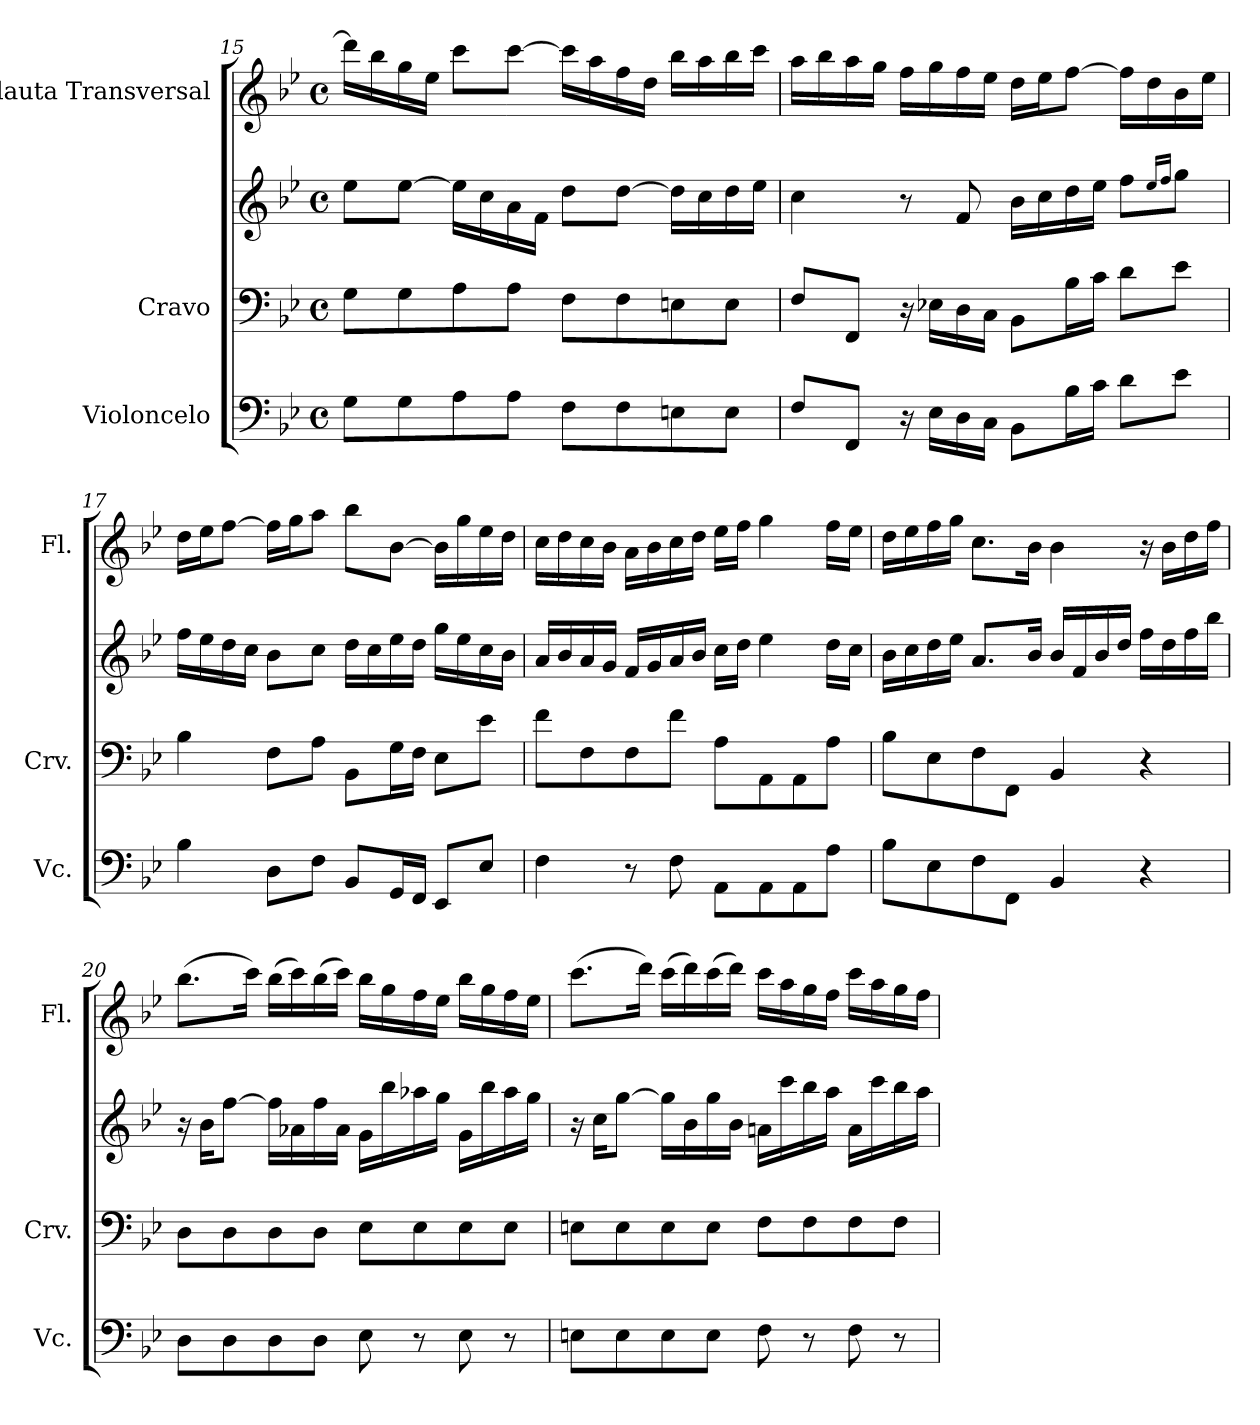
**kern	**kern	**kern	**kern
*part3	*part2	*part2	*part1
*staff4	*staff3	*staff2	*staff1
*I"Violoncelo	*I"Cravo	*	*I"Flauta Transversal
*I'Vc.	*I'Crv.	*	*I'Fl.
*clefF4	*clefF4	*clefG2	*clefG2
*k[b-e-]	*k[b-e-]	*k[b-e-]	*k[b-e-]
*M4/4	*M4/4	*M4/4	*M4/4
*met(c)	*met(c)	*met(c)	*met(c)
=15	=15	=15	=15
8G\L	8G\L	8ee-\L	16ddd\LL]
.	.	.	16bb-\
8G\	8G\	[8ee-\J	16gg\
.	.	.	16ee-\JJ
8A\	8A\	16ee-\LL]	8ccc\L
.	.	16cc\	.
8A\J	8A\J	16a\	[8ccc\J
.	.	16f\JJ	.
8F\L	8F\L	8dd\L	16ccc\LL]
.	.	.	16aa\
8F\	8F\	[8dd\J	16ff\
.	.	.	16dd\JJ
8En\	8En\	16dd\LL]	16bb-\LL
.	.	16cc\	16aa\
8E\J	8E\J	16dd\	16bb-\
.	.	16ee-\JJ	16ccc\JJ
!!LO:LB:g=z
=16	=16	=16	=16
8F/L	8F/L	4cc\	16aa\LL
.	.	.	16bb-\
8FF/J	8FF/J	.	16aa\
.	.	.	16gg\JJ
16r	16r	8r	16ff\LL
16E-\LL	16E-X\LL	.	16gg\
16D\	16D\	8f/	16ff\
16C\JJ	16C\JJ	.	16ee-\JJ
8BB-\L	8BB-\L	16b-\LL	16dd\LL
.	.	16cc\	16ee-\J
16B-\L	16B-\L	16dd\	[8ff\J
16c\JJ	16c\JJ	16ee-\JJ	.
8d\L	8d\L	8ff\L	16ff\LL]
.	.	.	16dd\
.	.	16qee-/LL	.
.	.	16qff/JJ	.
8e-\J	8e-\J	8gg\J	16b-\
.	.	.	16ee-\JJ
=17	=17	=17	=17
4B-\	4B-\	16ff\LL	16dd\LL
.	.	16ee-\	16ee-\J
.	.	16dd\	[8ff\J
.	.	16cc\JJ	.
8D\L	8F\L	8b-\L	16ff\LL]
.	.	.	16gg\J
8F\J	8A\J	8cc\J	8aa\J
8BB-/L	8BB-\L	16dd\LL	8bb-\L
.	.	16cc\	.
16GG/L	16G\L	16ee-\	[8b-\J
16FF/JJ	16F\JJ	16dd\JJ	.
8EE-/L	8E-\L	16gg\LL	16b-\LL]
.	.	16ee-\	16gg\
8E-/J	8e-\J	16cc\	16ee-\
.	.	16b-\JJ	16dd\JJ
!!LO:LB:g=z
=18	=18	=18	=18
4F\	8f\L	16a/LL	16cc\LL
.	.	16b-/	16dd\
.	8F\	16a/	16cc\
.	.	16g/JJ	16b-\JJ
8r	8F\	16f/LL	16a\LL
.	.	16g/	16b-\
8F\	8f\J	16a/	16cc\
.	.	16b-/JJ	16dd\JJ
8AA\L	8A\L	16cc\LL	16ee-\LL
.	.	16dd\JJ	16ff\JJ
8AA\	8AA\	4ee-\	4gg\
8AA\	8AA\	.	.
8A\J	8A\J	16dd\LL	16ff\LL
.	.	16cc\JJ	16ee-\JJ
=19	=19	=19	=19
8B-\L	8B-\L	16b-\LL	16dd\LL
.	.	16cc\	16ee-\
8E-\	8E-\	16dd\	16ff\
.	.	16ee-\JJ	16gg\JJ
8F\	8F\	8.a/L	8.cc\L
8FF\J	8FF\J	.	.
.	.	16b-/Jk	16b-\Jk
4BB-/	4BB-/	16b-/LL	4b-\
.	.	16f/	.
.	.	16b-/	.
.	.	16dd/JJ	.
4r	4r	16ff\LL	16r
.	.	16dd\	16b-\LL
.	.	16ff\	16dd\
.	.	16bb-\JJ	16ff\JJ
!!LO:PB:g=z
=20	=20	=20	=20
8D\L	8D\L	16r	(>8.bb-\L
.	.	16b-\KL	.
8D\	8D\	[8ff\J	.
.	.	.	16ccc\Jk)
8D\	8D\	16ff\LL]	(>16bb-\LL
.	.	16a-X\	16ccc\)
8D\J	8D\J	16ff\	(>16bb-\
.	.	16a-\JJ	16ccc\JJ)
8E-\	8E-\L	16g\LL	16bb-\LL
.	.	16bb-\	16gg\
8r	8E-\	16aa-X\	16ff\
.	.	16gg\JJ	16ee-\JJ
8E-\	8E-\	16g\LL	16bb-\LL
.	.	16bb-\	16gg\
8r	8E-\J	16aa-\	16ff\
.	.	16gg\JJ	16ee-\JJ
=21	=21	=21	=21
8En\L	8En\L	16r	(>8.ccc\L
.	.	16cc\KL	.
8E\	8E\	[8gg\J	.
.	.	.	16ddd\Jk)
8E\	8E\	16gg\LL]	(>16ccc\LL
.	.	16b-\	16ddd\)
8E\J	8E\J	16gg\	(>16ccc\
.	.	16b-\JJ	16ddd\JJ)
8F\	8F\L	16an\LL	16ccc\LL
.	.	16ccc\	16aa\
8r	8F\	16bb-\	16gg\
.	.	16aa\JJ	16ff\JJ
8F\	8F\	16a\LL	16ccc\LL
.	.	16ccc\	16aa\
8r	8F\J	16bb-\	16gg\
.	.	16aa\JJ	16ff\JJ
=	=	=	=
*-	*-	*-	*-
